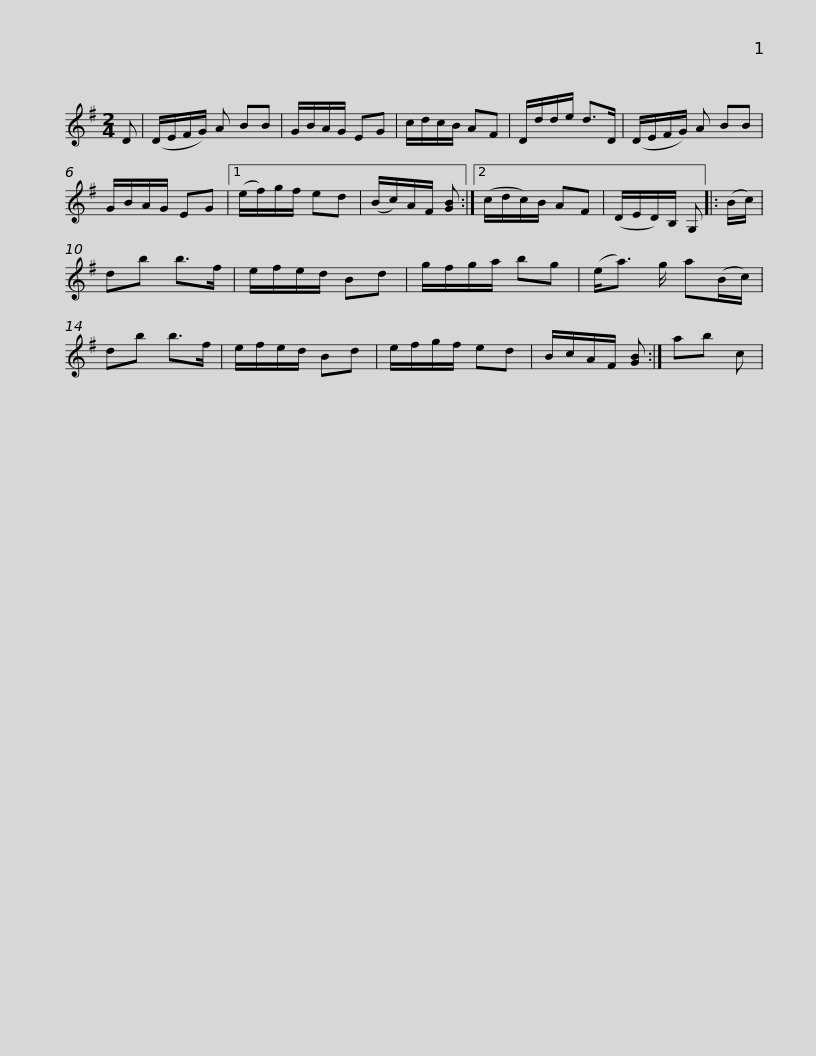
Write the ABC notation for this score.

X:1
L:1/8
M:2/4
I:linebreak $
K:G
V:1 treble
V:1
 D | (D/E/F/G/) A BB | G/B/A/G/ EG | c/d/c/B/ AF | D/d/d/e/ d>D | %5
 (D/E/F/G/) A BB | G/B/A/G/ EG |1 (e/f/)g/f/ ed |$ (B/c/)A/F/ [GB] :|2 (c/d/c/)B/ AF | %10
 (D/E/D/)B,/ G, |: (B/c/) | db b>f | e/f/e/d/ Bd | g/f/g/a/ bg | %15
 (e<a) g/ a(B/c/) |$ db b>f | e/f/e/d/ Bd | e/f/g/f/ ed | B/c/A/F/ [GB] :| %20
 ab c | %21
